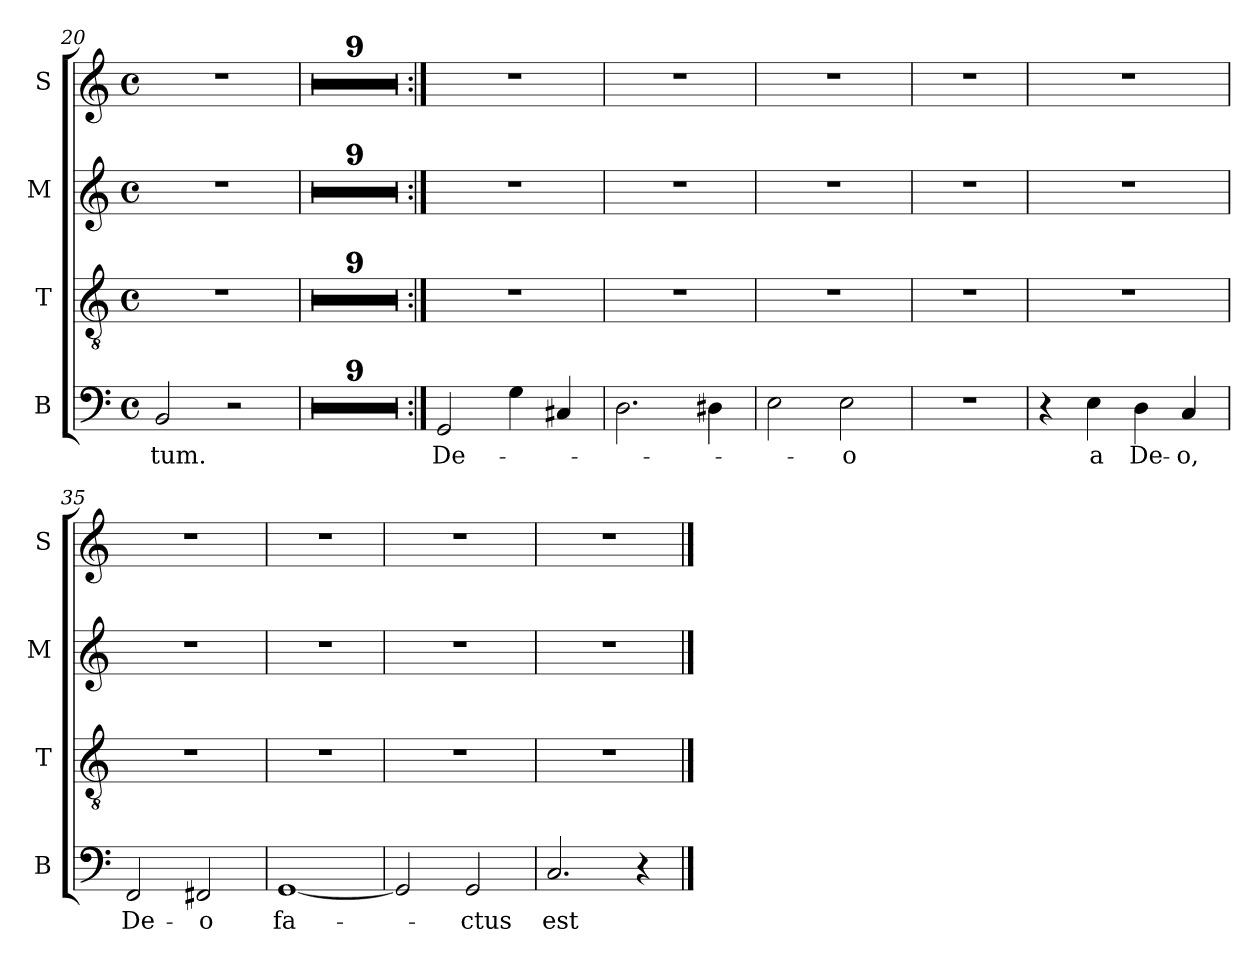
**kern	**text	**kern	**kern	**kern
*part4	*part4	*part3	*part2	*part1
*staff4	*staff4	*staff3	*staff2	*staff1
*I"B	*	*I"T	*I"M	*I"S
*I'B	*	*I'T	*I'M	*I'S
*clefF4	*	*clefGv2	*clefG2	*clefG2
*k[]	*	*k[]	*k[]	*k[]
*C:	*	*C:	*C:	*C:
*M4/4	*	*M4/4	*M4/4	*M4/4
*met(c)	*	*met(c)	*met(c)	*met(c)
=20	=20	=20	=20	=20
2BB/	-tum.	1r	1r	1r
2r	.	.	.	.
=21	=21	=21	=21	=21
1r	.	1r	1r	1r
=22	=22	=22	=22	=22
1r	.	1r	1r	1r
=23	=23	=23	=23	=23
1r	.	1r	1r	1r
=24	=24	=24	=24	=24
1r	.	1r	1r	1r
!!LO:PB:g=z
=25	=25	=25	=25	=25
1r	.	1r	1r	1r
=26	=26	=26	=26	=26
1r	.	1r	1r	1r
=27	=27	=27	=27	=27
1r	.	1r	1r	1r
=28	=28	=28	=28	=28
1r	.	1r	1r	1r
=29	=29	=29	=29	=29
1r	.	1r	1r	1r
=30:|!	=30:|!	=30:|!	=30:|!	=30:|!
2GG/	De-	1r	1r	1r
4G\	.	.	.	.
4C#X/	.	.	.	.
=31	=31	=31	=31	=31
2.D\	.	1r	1r	1r
4D#X\	.	.	.	.
=32	=32	=32	=32	=32
2E\	.	1r	1r	1r
2E\	-o	.	.	.
=33	=33	=33	=33	=33
1r	.	1r	1r	1r
=34	=34	=34	=34	=34
4r	.	1r	1r	1r
4E\	a	.	.	.
4D\	De-	.	.	.
4C/	-o,	.	.	.
=35	=35	=35	=35	=35
2FF/	De-	1r	1r	1r
2FF#X/	-o	.	.	.
=36	=36	=36	=36	=36
[1GG	fa-	1r	1r	1r
!!LO:LB:g=z
=37	=37	=37	=37	=37
2GG/]	.	1r	1r	1r
2GG/	-ctus	.	.	.
=38	=38	=38	=38	=38
2.C/	est	1r	1r	1r
4r	.	.	.	.
==	==	==	==	==
*-	*-	*-	*-	*-
